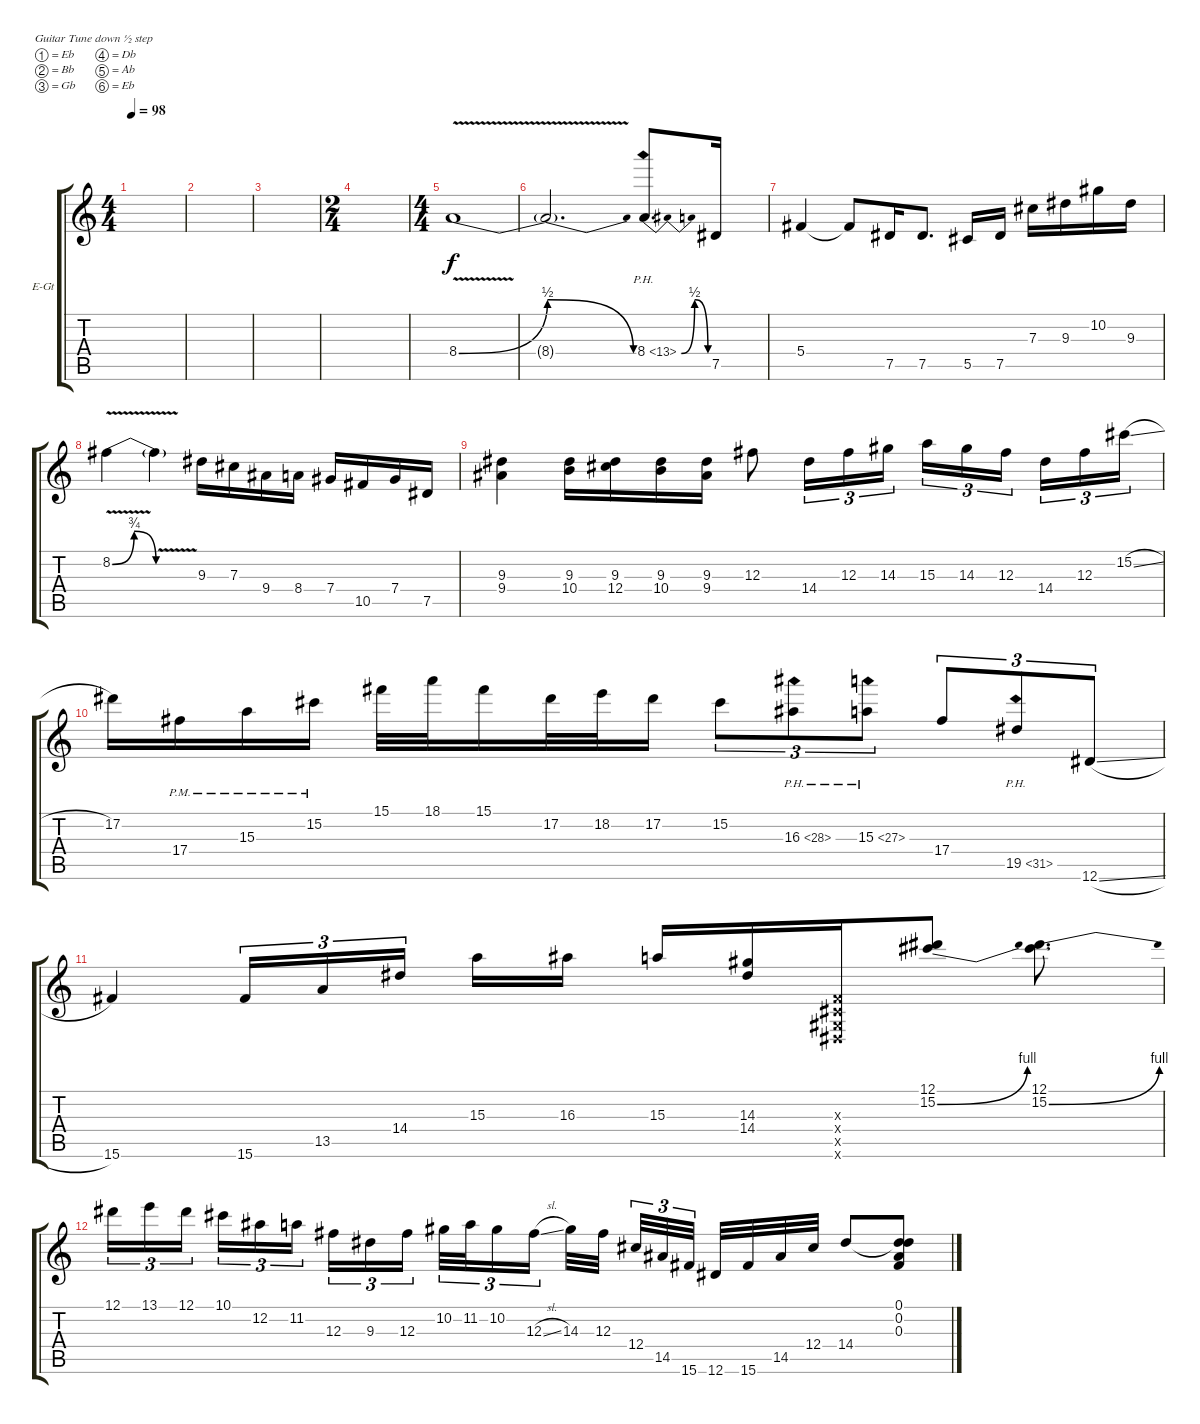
\bracketExtendMode groupsimilarinstruments
\firstSystemTrackNameOrientation horizontal
\otherSystemsTrackNameOrientation horizontal
\track ("Electric Guitar" "E-Gt") {instrument distortionguitar}
\staff {score tabs}
\tuning (Eb4 Bb3 Gb3 Db3 Ab2 Eb2)
\ts (4 4)
\tempo 98
\clef g2
\scale
0.333333
\ks c
|
\scale
0.333333 |
\scale
0.209459 |
\ts (2 4)
\scale
0.39527 |
\ts (4 4)
\scale
0.39527 8.4{be (bend 0 0 59.4 2) v}.1 |
\scale
0.333333 8.4{be (release 0 2 59.4 0) t}.2{d} 8.4{be (bendrelease 0 0 19.8 2 31.799999999999997 2 43.8 0) ph 5}.8{d} 7.5.16 |
\scale
0.333333 5.4.4 5.4{t}.8 7.5.16 7.5.8{d} 5.5.16 7.5.16 7.3.16 9.3.16 10.2.16 9.3.16 |
\scale
0.333333 8.2{be (bendrelease 21.599999999999998 0 36 3 46.8 3 55.8 0) v}.4 8.2{v t}.4 9.3.16 7.3.16 9.4.16 8.4.16 7.4.16 10.5.16 7.4.16 7.5.16 |
\scale
0.333333 (9.3 9.4).4 (9.3 10.4).16 (12.4 9.3).16 (10.4 9.3).16 (9.4 9.3).16 12.3.8 14.4.16{tu (3 2)} 12.3.16{tu (3 2)} 14.3.16{tu (3 2)} 15.3.16{tu (3 2)} 14.3.16{tu (3 2)} 12.3.16{tu (3 2)} 14.4.16{tu (3 2)} 12.3.16{tu (3 2)} 15.2{sl}.16{tu (3 2)} |
\scale
0.333333 17.2.16 17.4{pm}.16 15.3{pm}.16 15.2{pm}.16 15.1.32 18.1.32 15.1.16 17.2.32 18.2.32 17.2.16 15.2.8{tu (3 2)} 16.3{ph 12}.8{tu (3 2)} 15.3{ph 12}.8{tu (3 2)} 17.4.8{tu (3 2)} 19.5{ph 12}.8{tu (3 2)} 12.6{sl}.8{tu (3 2)} |
\scale
0.333333 15.6.4 15.6.16{tu (3 2)} 13.5.16{tu (3 2)} 14.4.16{tu (3 2)} 15.3.16 16.3.16 15.3.16 (14.3 14.4).16 (0.4{x} 0.3{x} 0.6{x} 0.5{x}).16 (12.1 15.2{be (bend 0 0 15 4)}).8 (15.2{be (bend 0 0 15 4)} 12.1).8{d} |
\scale
0.333333 12.1.16{tu (3 2)} 13.1.16{tu (3 2)} 12.1.16{tu (3 2)} 10.1.16{tu (3 2)} 12.2.16{tu (3 2)} 11.2.16{tu (3 2)} 12.3.16{tu (3 2)} 9.3.16{tu (3 2)} 12.3.16{tu (3 2)} 10.2.32{tu (3 2)} 11.2.32{tu (3 2)} 10.2.16{tu (3 2)} 12.3{sl}.16{tu (3 2)} 14.3.32 12.3.32 12.4.32{tu (3 2)} 14.5.32{tu (3 2)} 15.6.32{tu (3 2)} 12.6.32 15.6.32 14.5.32 12.4.32 14.4.8 (0.3 0.2 0.1 14.4{t}).8 |
\scale
0.333333 |
\scale
0.333333 |
\scale
0.333333 |
\scale
0.333333
